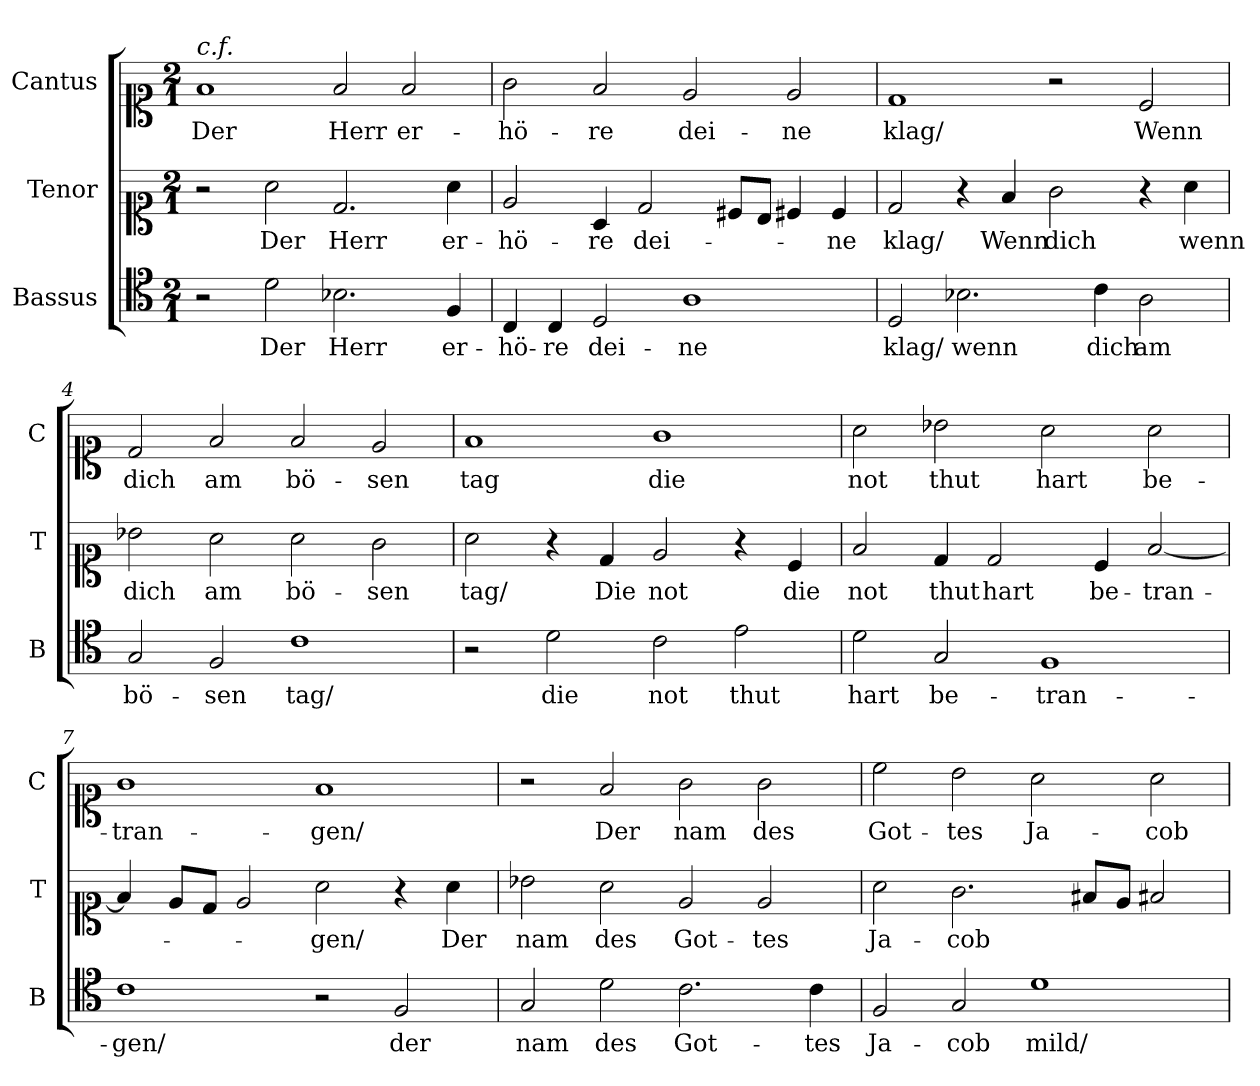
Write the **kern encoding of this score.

**kern	**text	**kern	**text	**kern	**text
*part3	*part3	*part2	*part2	*part1	*part1
*staff3	*staff3	*staff2	*staff2	*staff1	*staff1
*I"Bassus	*	*I"Tenor	*	*I"Cantus	*
*I'B	*	*I'T	*	*I'C	*
*clefC4	*	*clefC1	*	*clefC1	*
*k[]	*	*k[]	*	*k[]	*
*F:lyd	*	*F:lyd	*	*F:lyd	*
*M2/1	*	*M2/1	*	*M2/1	*
*MM180	*	*MM180	*	*MM180	*
=1	=1	=1	=1	=1	=1
!	!	!	!	!LO:TX:a:i:t=c.f.	!
2r	.	2r	.	1f	Der
2d	Der	2a	Der	.	.
2.B-X	Herr	2.d	Herr	2f	Herr
.	.	.	.	2f	er-
4F	er-	4a	er-	.	.
=2	=2	=2	=2	=2	=2
4C	-hö-	2e	-hö-	2g	-hö-
4C	-re	.	.	.	.
2D	dei-	4A	-re	2f	-re
.	.	2d	dei-	.	.
1A	-ne	.	.	2e	dei-
.	.	8c#X/L	.	.	.
.	.	8B/J	.	.	.
.	.	4c#X	.	2e	-ne
.	.	4c#	-ne	.	.
=3	=3	=3	=3	=3	=3
2D	klag/	2d	klag/	1d	klag/
2.B-X	wenn	4r	.	.	.
.	.	4f	Wenn	.	.
.	.	2g	dich	2r	.
4c	dich	.	.	.	.
2A	am	4r	.	2c	Wenn
.	.	4a	wenn	.	.
=4	=4	=4	=4	=4	=4
2G	bö-	2b-X	dich	2d	dich
2F	-sen	2a	am	2f	am
1c	tag/	2a	bö-	2f	bö-
.	.	2g	-sen	2e	-sen
=5	=5	=5	=5	=5	=5
2r	.	2a	tag/	1f	tag
2d	die	4r	.	.	.
.	.	4d	Die	.	.
2c	not	2e	not	1g	die
2e	thut	4r	.	.	.
!	!	!	!LO:LY:i	!	!
.	.	4c	die	.	.
=6	=6	=6	=6	=6	=6
!	!	!	!LO:LY:i	!	!
2d	hart	2f	not	2a	not
2G	be-	4d	thut	2b-X	thut
.	.	2d	hart	.	.
1F	-tran-	.	.	2a	hart
.	.	4c	be-	.	.
.	.	[2f	-tran-	2a	be-
=7	=7	=7	=7	=7	=7
1c	-gen/	4f]	.	1g	-tran-
.	.	8e/L	.	.	.
.	.	8d/J	.	.	.
.	.	2e	.	.	.
2r	.	2a	-gen/	1f	-gen/
2F	der	4r	.	.	.
.	.	4a	Der	.	.
=8	=8	=8	=8	=8	=8
2G	nam	2b-X	nam	2r	.
2d	des	2a	des	2f	Der
2.c	Got-	2e	Got-	2g	nam
.	.	2e	-tes	2g	des
4c	-tes	.	.	.	.
=9	=9	=9	=9	=9	=9
2F	Ja-	2a	Ja-	2cc	Got-
2G	-cob	2.g	-cob	2b	-tes
1d	mild/	.	.	2a	Ja-
.	.	8f#X/L	.	.	.
.	.	8e/J	.	.	.
.	.	2f#X	.	2a	-cob
=	=	=	=	=	=
*-	*-	*-	*-	*-	*-
